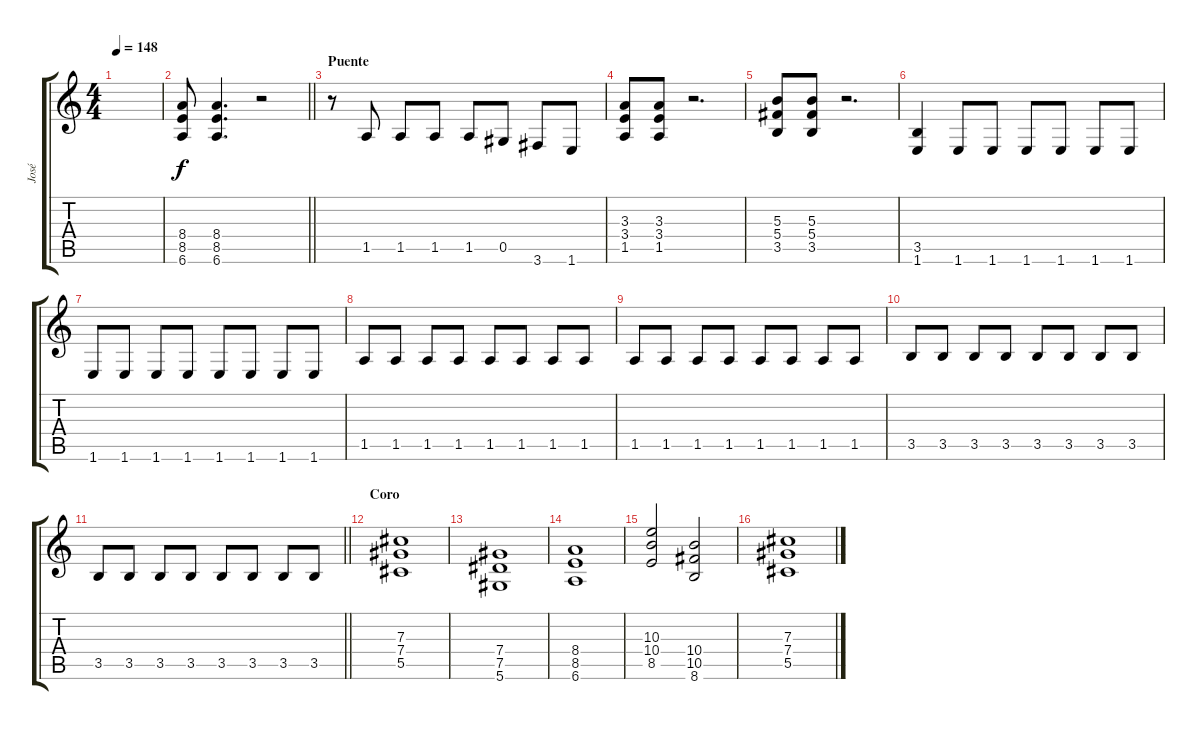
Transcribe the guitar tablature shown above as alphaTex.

\track ("José" "José") {instrument distortionguitar}
\staff {score tabs}
\tuning (Eb4 Bb3 Gb3 Db3 Ab2 Eb2) {hide}
\ts (4 4)
\tempo 148
\clef g2
\ks c
|
\barLineRight lightlight
(8.4 8.5 6.6).8 (8.4 8.5 6.6).4{d} r.2 |
\section ("" "Puente")
r.8 1.5.8 1.5.8 1.5.8 1.5.8 0.5.8 3.6.8 1.6.8 |
(3.3 3.4 1.5).8 (3.3 3.4 1.5).8 r.2{d} |
(5.3 5.4 3.5).8 (5.3 5.4 3.5).8 r.2{d} |
(3.5 1.6).4 1.6.8 1.6.8 1.6.8 1.6.8 1.6.8 1.6.8 |
1.6.8 1.6.8 1.6.8 1.6.8 1.6.8 1.6.8 1.6.8 1.6.8 |
1.5.8 1.5.8 1.5.8 1.5.8 1.5.8 1.5.8 1.5.8 1.5.8 |
1.5.8 1.5.8 1.5.8 1.5.8 1.5.8 1.5.8 1.5.8 1.5.8 |
3.5.8 3.5.8 3.5.8 3.5.8 3.5.8 3.5.8 3.5.8 3.5.8 |
\barLineRight lightlight
3.5.8 3.5.8 3.5.8 3.5.8 3.5.8 3.5.8 3.5.8 3.5.8 |
\section ("" "Coro")
(7.3 7.4 5.5).1{volume 13} |
(7.4 7.5 5.6).1 |
(8.4 8.5 6.6).1 |
(10.3 10.4 8.5).2 (10.4 10.5 8.6).2 |
(7.3 7.4 5.5).1
